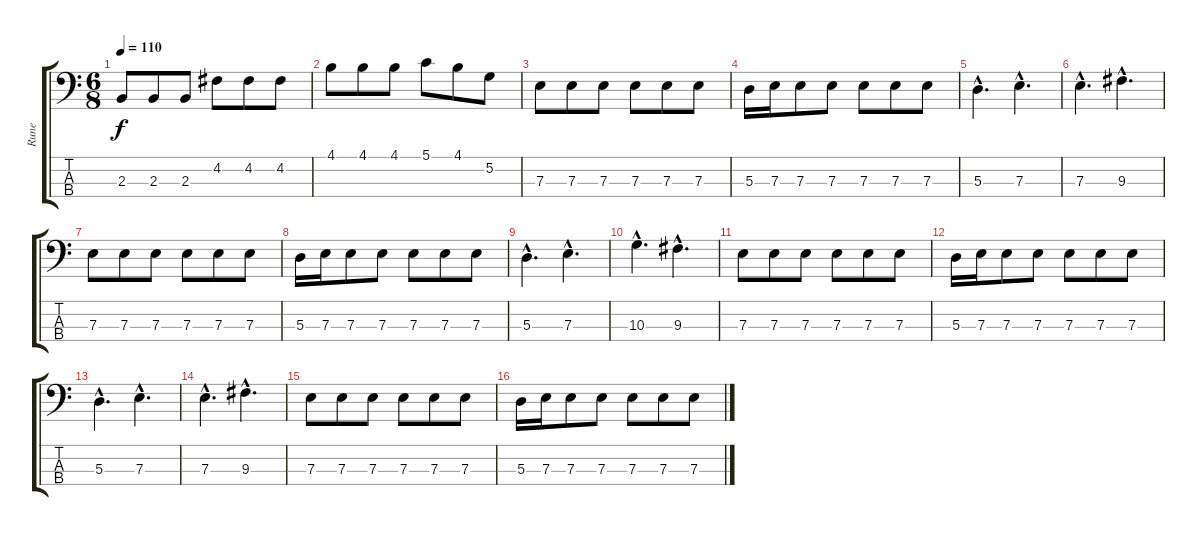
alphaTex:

\track ("Rune" "Rune") {instrument electricbassfinger}
\staff {score tabs}
\tuning (G2 D2 A1 E1) {hide}
\ts (6 8)
\tempo 110
\clef f4
\ks c
2.3.8{dy f} 2.3.8 2.3.8 4.2.8 4.2.8 4.2.8 |
4.1.8 4.1.8 4.1.8 5.1.8 4.1.8 5.2.8 |
7.3.8 7.3.8 7.3.8 7.3.8 7.3.8 7.3.8 |
5.3.16 7.3.16 7.3.8 7.3.8 7.3.8 7.3.8 7.3.8 |
5.3{hac}.4{d} 7.3{hac}.4{d} |
7.3{hac}.4{d} 9.3{hac}.4{d} |
7.3.8 7.3.8 7.3.8 7.3.8 7.3.8 7.3.8 |
5.3.16 7.3.16 7.3.8 7.3.8 7.3.8 7.3.8 7.3.8 |
5.3{hac}.4{d} 7.3{hac}.4{d} |
10.3{hac}.4{d} 9.3{hac}.4{d} |
7.3.8 7.3.8 7.3.8 7.3.8 7.3.8 7.3.8 |
5.3.16 7.3.16 7.3.8 7.3.8 7.3.8 7.3.8 7.3.8 |
5.3{hac}.4{d} 7.3{hac}.4{d} |
7.3{hac}.4{d} 9.3{hac}.4{d} |
7.3.8 7.3.8 7.3.8 7.3.8 7.3.8 7.3.8 |
5.3.16 7.3.16 7.3.8 7.3.8 7.3.8 7.3.8 7.3.8
